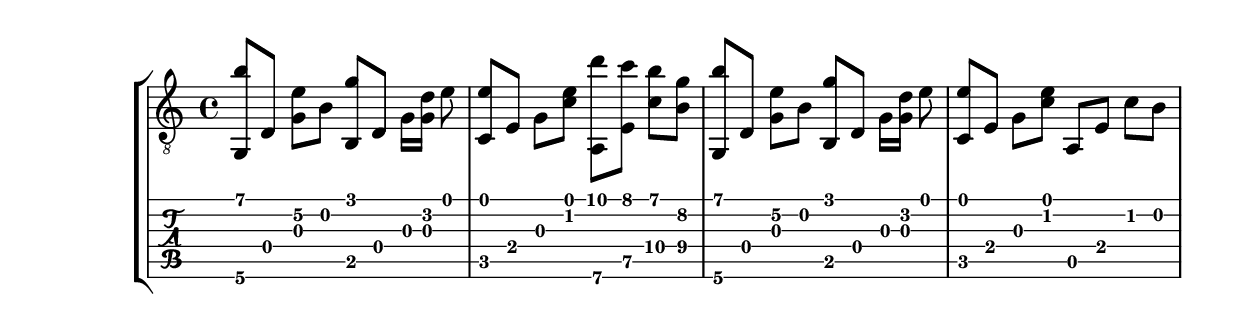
\version "2.18.0"

gtr = \relative c' {
	% Settings
	\set TabStaff.restrainOpenStrings = ##t
	\override StringNumber #'transparent = ##t
	
	% Notes

	<g, b''>8 [ d'] <g e'\2> [ b] <g' b,,> [ d,] g16 [ <g d'>] e'8 |

	<c, e'>8 [ e] g [ <c e>] <a,\6 d''> [ <e' c''>] <c'\4 b'> [ <b\4 g'>] |

	<g, b''>8 [ d'] <g e'\2> [ b] <g' b,,> [ d,] g16 [ <g d'>] e'8 |
	
	<c, e'> [ e] g [ <c e>] a, [ e'] c' [ b] |
}

\score { \new StaffGroup  <<
  \new Staff  { \clef "treble_8" << \gtr >> }
  \new TabStaff \with { stringTunings = #guitar-drop-d-tuning } \gtr
>> }
